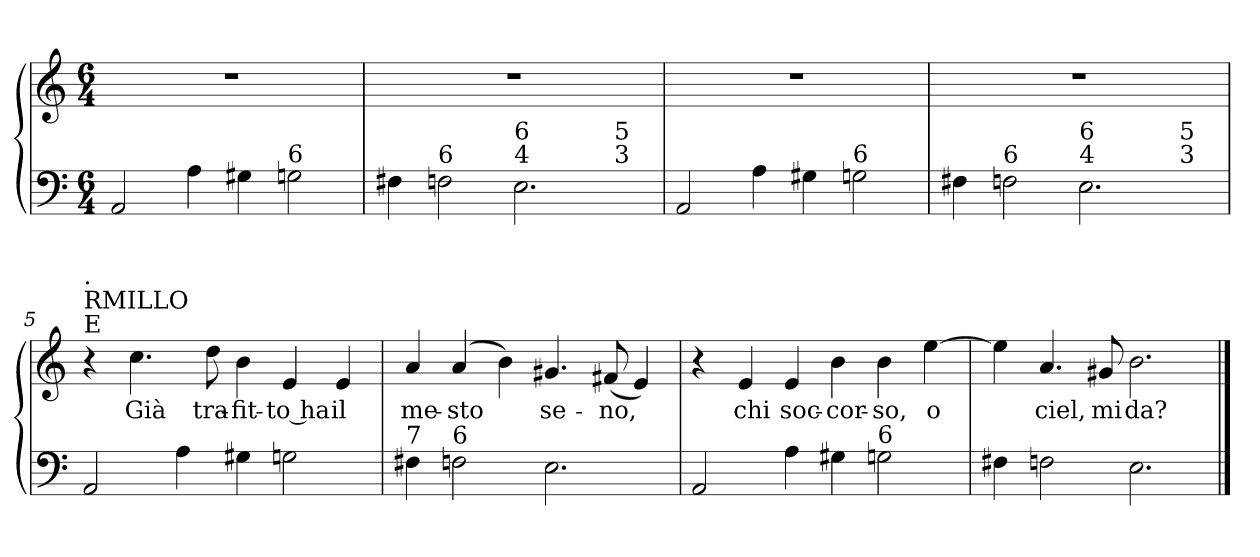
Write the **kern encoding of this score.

**kern	**kern	**text
*part1	*part1	*part1
*staff2	*staff1	*staff1
*clefF4	*clefG2	*
*k[]	*k[]	*
*a:	*a:	*
*M6/4	*M6/4	*
=1	=1	=1
2AA/	1.r	.
4A\	.	.
4G#X\	.	.
!LO:TX:a:t=6	!	!
2Gn\	.	.
=2	=2	=2
!LO:TX:a:t=7	!	!
*^	*	*
4F#X\	1ryy	1.r	.
!LO:TX:a:t=6	!	!	!
2Fn\	.	.	.
!LO:TX:a:t=6\n4	!	!	!
2.E\	.	.	.
.	4ryy	.	.
!	!LO:TX:a:t=5\n3	!	!
.	4ryy	.	.
*v	*v	*	*
=3	=3	=3
2AA/	1.r	.
4A\	.	.
4G#X\	.	.
!LO:TX:a:t=6	!	!
2Gn\	.	.
=4	=4	=4
!LO:TX:a:t=7	!	!
*^	*	*
4F#X\	1ryy	1.r	.
!LO:TX:a:t=6	!	!	!
2Fn\	.	.	.
!LO:TX:a:t=6\n4	!	!	!
2.E\	.	.	.
.	4ryy	.	.
!	!LO:TX:a:t=5\n3	!	!
.	4ryy	.	.
!!LO:LB:g=z
=5	=5	=5	=5
!	!	!LO:TX:a:t=E	!
!	!	!LO:TX:a:t=RMILLO	!
!	!	!LO:TX:a:t=.	!
*v	*v	*	*
2AA/	4r	.
!	!	!LO:LY:b
.	4.cc\	Già
4A\	.	.
!	!	!LO:LY:b
.	8dd\	tra-
!	!	!LO:LY:b
4G#X\	4b\	-fit-
!	!	!LO:LY:b
2Gn\	4e/	-to ha
!	!	!LO:LY:b
.	4e/	il
=6	=6	=6
!LO:TX:a:t=7	!	!
!	!	!LO:LY:b
4F#X\	4a/	me-
!LO:TX:a:t=6	!	!
!	!	!LO:LY:b
2Fn\	(>4a/	-sto
.	4b\)	.
!	!	!LO:LY:b
2.E\	4.g#X/	se-
!	!	!LO:LY:b
.	(<8f#X/	-no,
.	4e/)	.
!!LO:LB:g=z
=7	=7	=7
2AA/	4r	.
!	!	!LO:LY:b
.	4e/	chi
!	!	!LO:LY:b
4A\	4e/	soc-
!	!	!LO:LY:b
4G#X\	4b\	-cor-
!LO:TX:a:t=6	!	!
!	!	!LO:LY:b
2Gn\	4b\	-so,
!	!	!LO:LY:b
.	[4ee\	o
=8	=8	=8
4F#X\	4ee\]	.
!	!	!LO:LY:b
2Fn\	4.a/	ciel,
!	!	!LO:LY:b
.	8g#X/	mi
!	!	!LO:LY:b
2.E\	2.b\	da?
==	==	==
*-	*-	*-
